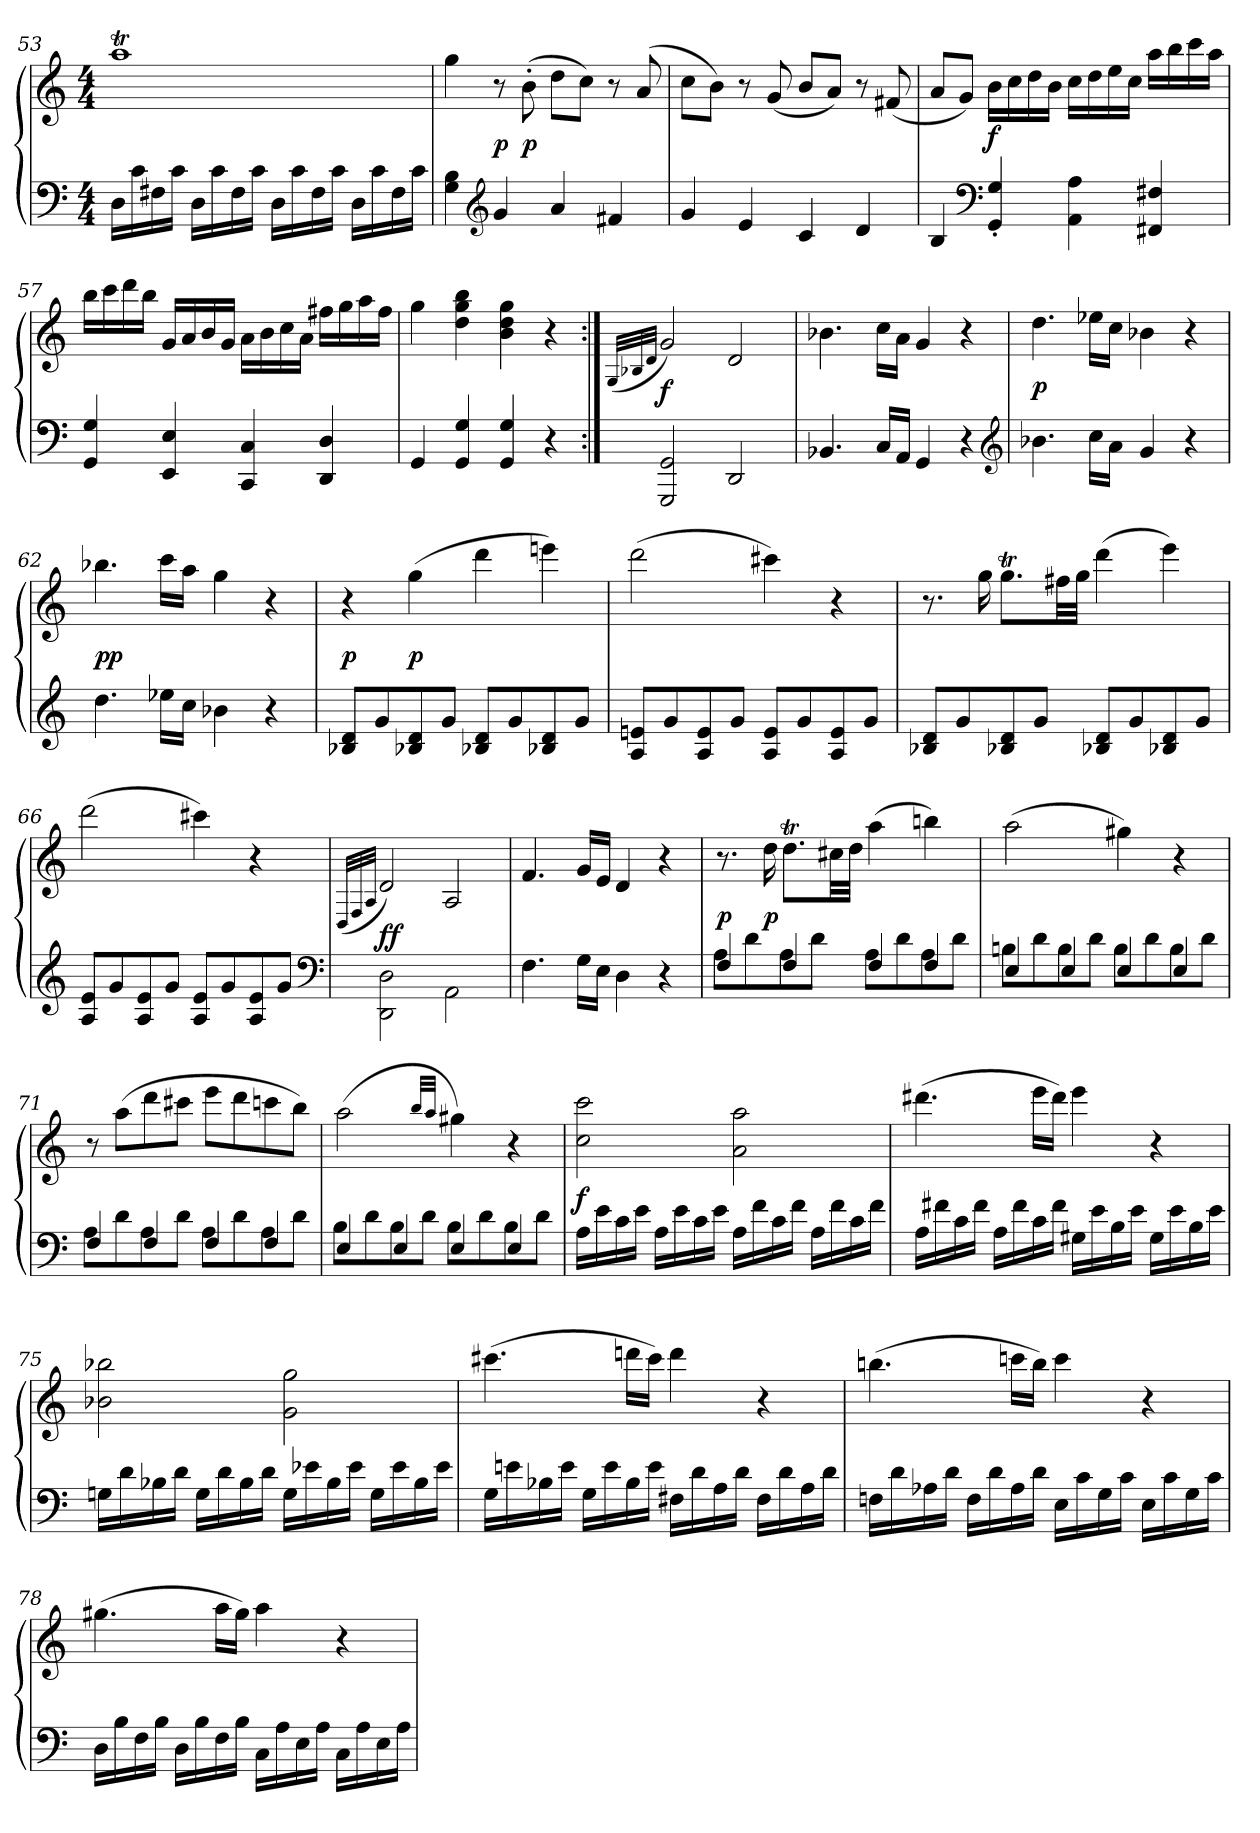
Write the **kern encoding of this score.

**kern	**kern	**dynam
*part1	*part1	*part1
*staff2	*staff1	*staff1/2
*clefF4	*clefG2	*
*k[]	*k[]	*
*M4/4	*M4/4	*
=53	=53	=53
16DLL	1aaT	.
16c	.	.
16F#X	.	.
16cJJ	.	.
16DLL	.	.
16c	.	.
16F#	.	.
16cJJ	.	.
16DLL	.	.
16c	.	.
16F#	.	.
16cJJ	.	.
16DLL	.	.
16c	.	.
16F#	.	.
16cJJ	.	.
=54	=54	=54
4B 4G	4gg	.
*clefG2	*	*
4g	8r	p
.	(8b'	p
4a	8ddL	.
.	8ccJ)	.
4f#X	8r	.
.	(8a	.
!!LO:LB:g=z
=55	=55	=55
4g	8ccL	.
.	8bJ)	.
4e	8r	.
.	(8g	.
4c	8bL	.
.	8aJ)	.
4d	8r	.
.	(8f#X	.
=56	=56	=56
4B	8aL	.
.	8gJ)	.
*clefF4	*	*
4G' 4GG'	16bLL	f
.	16cc	.
.	16dd	.
.	16bJJ	.
4A 4AA	16ccLL	.
.	16dd	.
.	16ee	.
.	16ccJJ	.
4F#X 4FF#X	16aaLL	.
.	16bb	.
.	16ccc	.
.	16aaJJ	.
=57	=57	=57
4G 4GG	16bbLL	.
.	16ccc	.
.	16ddd	.
.	16bbJJ	.
4E 4EE	16gLL	.
.	16a	.
.	16b	.
.	16gJJ	.
4C 4CC	16aLL	.
.	16b	.
.	16cc	.
.	16aJJ	.
4D 4DD	16ff#XLL	.
.	16gg	.
.	16aa	.
.	16ff#JJ	.
=58	=58	=58
4GG	4gg	.
4G 4GG	4bb 4gg 4dd	.
4G 4GG	4gg 4dd 4b	.
4r	4r	.
=59:|!	=59:|!	=59:|!
.	(32qG/LLL	.
.	32qB-X/	.
.	32qd/JJJ	.
2GG 2GGG	2g)	f
2DD	2d	.
=60	=60	=60
4.BB-X	4.b-X	.
16CLL	16ccLL	.
16AAJJ	16aJJ	.
4GG	4g	.
4r	4r	.
*clefG2	*	*
=61	=61	=61
4.b-X	4.dd	p
16ccLL	16ee-XLL	.
16aJJ	16ccJJ	.
4g	4b-X	.
4r	4r	.
=62	=62	=62
4.dd	4.bb-X	pp
16ee-XLL	16cccLL	.
16ccJJ	16aaJJ	.
4b-X	4gg	.
4r	4r	.
=63	=63	=63
8d 8B-XL	4r	p
8g	.	.
8d 8B-X	(4gg	p
8gJ	.	.
8d 8B-XL	4ddd	.
8g	.	.
8d 8B-X	4eeen)	.
8gJ	.	.
=64	=64	=64
8en 8AL	(2ddd	.
8g	.	.
8e 8A	.	.
8gJ	.	.
8e 8AL	4ccc#X)	.
8g	.	.
8e 8A	4r	.
8gJ	.	.
!!LO:LB:g=z
=65	=65	=65
8d 8B-XL	8.r	.
8g	.	.
.	16gg	.
8d 8B-X	8.ggTL	.
8gJ	.	.
.	32ff#XLL	.
.	32ggJJJ	.
8d 8B-XL	(4ddd	.
8g	.	.
8d 8B-X	4eee)	.
8gJ	.	.
=66	=66	=66
8e 8AL	(2ddd	.
8g	.	.
8e 8A	.	.
8gJ	.	.
8e 8AL	4ccc#X)	.
8g	.	.
8e 8A	4r	.
8gJ	.	.
*clefF4	*	*
=67	=67	=67
.	(32qD/LLL	.
.	32qF/	.
.	32qA/JJJ	.
2D\ 2DD\	2d/)	f f
2AA\	2A/	.
=68	=68	=68
4.F	4.f	.
16GLL	16gLL	.
16EJJ	16eJJ	.
4D	4d	.
4r	4r	.
=69	=69	=69
*^	*	*
4F	8AL	8.r	p
.	8d	.	.
.	.	16dd	p
4F	8A	8.ddTL	.
.	8dJ	.	.
.	.	32cc#XLL	.
.	.	32ddJJJ	.
4F	8AL	(4aa	.
.	8d	.	.
4F	8A	4bbn)	.
.	8dJ	.	.
!!LO:LB:g=z
=70	=70	=70	=70
4E	8BnL	(2aa	.
.	8d	.	.
4E	8B	.	.
.	8dJ	.	.
4E	8BL	4gg#X)	.
.	8d	.	.
4E	8B	4r	.
.	8dJ	.	.
=71	=71	=71	=71
4F	8AL	8r	.
.	8d	(8aaL	.
4F	8A	8ddd	.
.	8dJ	8ccc#XJ	.
4F	8AL	8eeeL	.
.	8d	8ddd	.
4F	8A	8cccn	.
.	8dJ	8bbJ)	.
=72	=72	=72	=72
4E	8BL	(2aa	.
.	8d	.	.
4E	8B	.	.
.	8dJ	.	.
.	.	32qbb/LLL	.
.	.	32qaa/JJJ	.
4E	8BL	4gg#X)	.
.	8d	.	.
4E	8B	4r	.
.	8dJ	.	.
*v	*v	*	*
=73	=73	=73
16ALL	2ccc 2cc	f
16e	.	.
16c	.	.
16eJJ	.	.
16ALL	.	.
16e	.	.
16c	.	.
16eJJ	.	.
16ALL	2aa 2a	.
16f	.	.
16c	.	.
16fJJ	.	.
16ALL	.	.
16f	.	.
16c	.	.
16fJJ	.	.
!!LO:LB:g=z
=74	=74	=74
16ALL	(4.ddd#X	.
16f#X	.	.
16c	.	.
16f#JJ	.	.
16ALL	.	.
16f#	.	.
16c	16eeeLL	.
16f#JJ	16ddd#JJ)	.
16G#XLL	4eee	.
16e	.	.
16B	.	.
16eJJ	.	.
16G#LL	4r	.
16e	.	.
16B	.	.
16eJJ	.	.
=75	=75	=75
16GnLL	2bb-X 2b-X	.
16d	.	.
16B-X	.	.
16dJJ	.	.
16GLL	.	.
16d	.	.
16B-	.	.
16dJJ	.	.
16GLL	2gg 2g	.
16e-X	.	.
16B-	.	.
16e-JJ	.	.
16GLL	.	.
16e-	.	.
16B-	.	.
16e-JJ	.	.
=76	=76	=76
16GLL	(4.ccc#X	.
16en	.	.
16B-X	.	.
16eJJ	.	.
16GLL	.	.
16e	.	.
16B-	16dddnLL	.
16eJJ	16ccc#JJ)	.
16F#XLL	4ddd	.
16d	.	.
16A	.	.
16dJJ	.	.
16F#LL	4r	.
16d	.	.
16A	.	.
16dJJ	.	.
!!LO:LB:g=z
=77	=77	=77
16FnLL	(4.bbn	.
16d	.	.
16A-X	.	.
16dJJ	.	.
16FLL	.	.
16d	.	.
16A-	16cccnLL	.
16dJJ	16bbJJ)	.
16ELL	4ccc	.
16c	.	.
16G	.	.
16cJJ	.	.
16ELL	4r	.
16c	.	.
16G	.	.
16cJJ	.	.
=78	=78	=78
16DLL	(4.gg#X	.
16B	.	.
16F	.	.
16BJJ	.	.
16DLL	.	.
16B	.	.
16F	16aaLL	.
16BJJ	16gg#JJ)	.
16CLL	4aa	.
16A	.	.
16E	.	.
16AJJ	.	.
16CLL	4r	.
16A	.	.
16E	.	.
16AJJ	.	.
=	=	=
*-	*-	*-
